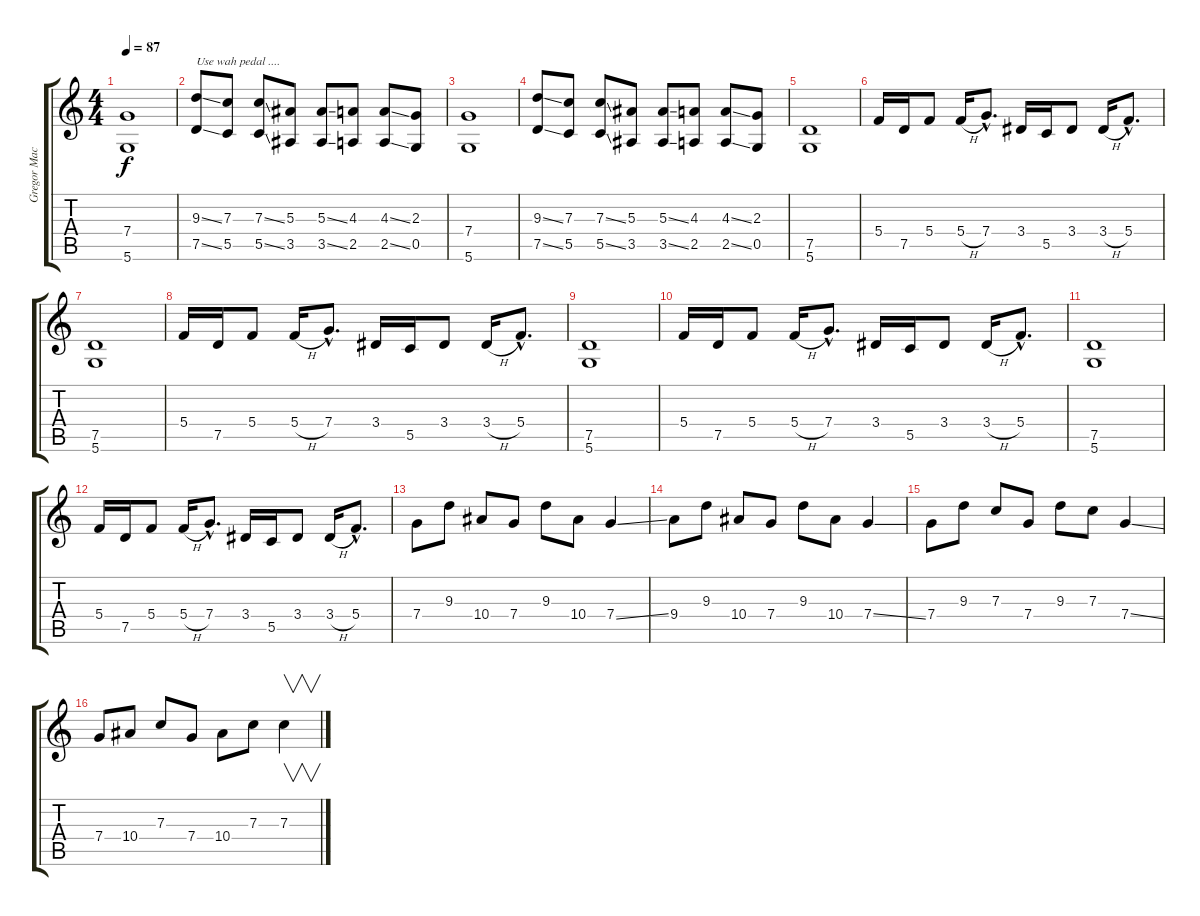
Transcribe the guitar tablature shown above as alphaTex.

\track ("Gregor Mackintosh" "Gregor Mac") {instrument distortionguitar}
\staff {score tabs}
\tuning (D4 A3 F3 C3 G2 D2) {hide}
\ts (4 4)
\tempo 87
\clef g2
\ks c
(7.4 5.6).1{dy f volume 8} |
(9.3{ss} 7.5{ss}).8{txt "Use wah pedal ...."} (7.3 5.5).8 (7.3{ss} 5.5{ss}).8 (5.3 3.5).8 (5.3{ss} 3.5{ss}).8 (4.3 2.5).8 (4.3{ss} 2.5{ss}).8 (2.3 0.5).8 |
(7.4 5.6).1 |
(9.3{ss} 7.5{ss}).8 (7.3 5.5).8 (7.3{ss} 5.5{ss}).8 (5.3 3.5).8 (5.3{ss} 3.5{ss}).8 (4.3 2.5).8 (4.3{ss} 2.5{ss}).8 (2.3 0.5).8 |
(7.5 5.6).1{volume 14} |
5.4.16 7.5.16 5.4.8 5.4{h}.16 7.4{hac}.8{d} 3.4.16 5.5.16 3.4.8 3.4{h}.16 5.4{hac}.8{d} |
(7.5 5.6).1 |
5.4.16 7.5.16 5.4.8 5.4{h}.16 7.4{hac}.8{d} 3.4.16 5.5.16 3.4.8 3.4{h}.16 5.4{hac}.8{d} |
(7.5 5.6).1 |
5.4.16 7.5.16 5.4.8 5.4{h}.16 7.4{hac}.8{d} 3.4.16 5.5.16 3.4.8 3.4{h}.16 5.4{hac}.8{d} |
(7.5 5.6).1 |
5.4.16 7.5.16 5.4.8 5.4{h}.16 7.4{hac}.8{d} 3.4.16 5.5.16 3.4.8 3.4{h}.16 5.4{hac}.8{d} |
7.4.8{volume 5 balance 8} 9.3.8 10.4.8 7.4.8 9.3.8 10.4.8 7.4{ss}.4 |
9.4.8 9.3.8 10.4.8 7.4.8 9.3.8 10.4.8 7.4{ss}.4 |
7.4.8 9.3.8 7.3.8 7.4.8 9.3.8 7.3.8 7.4{ss}.4 |
7.4.8 10.4.8 7.3.8 7.4.8 10.4.8 7.3.8 7.3.4{v}
